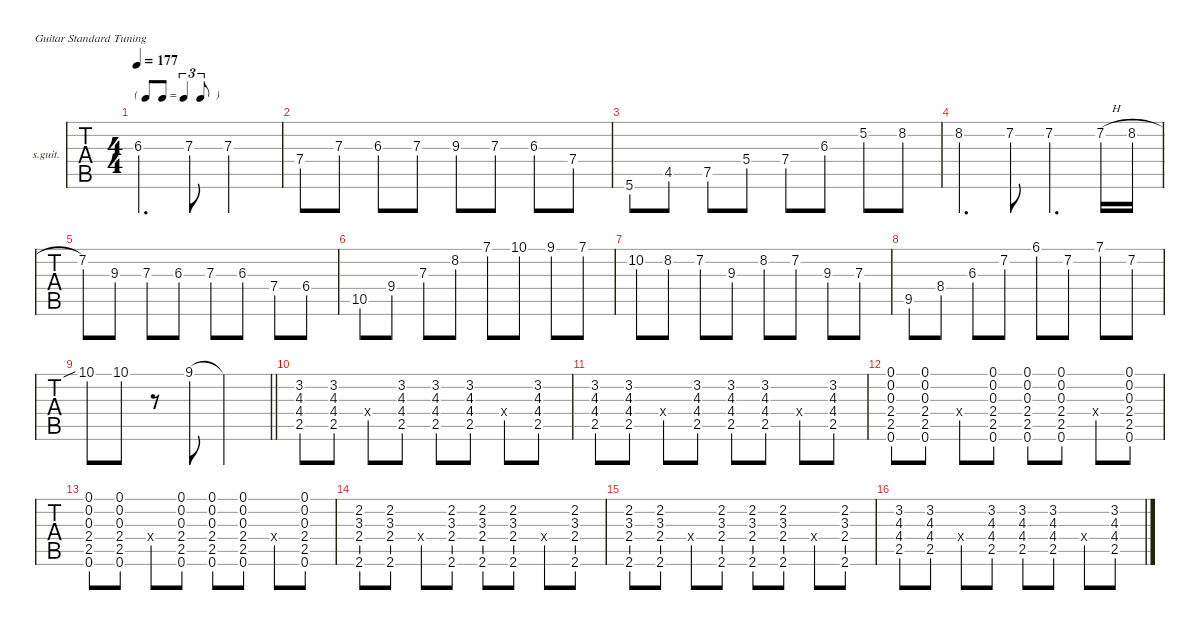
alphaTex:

\hideDynamics
\bracketExtendMode nobrackets
\firstSystemTrackNameOrientation horizontal
\track ("guitar_2" "s.guit.") {instrument acousticguitarsteel}
\staff {tabs}
\tuning (E4 B3 G3 D3 A2 E2)
\ts (4 4)
\tf triplet8th
\tempo 177
\clef g2
\ks bminor
6.3{acc #}.4{d dy f beam Down} 7.3{acc forcenatural}.8{beam Down} 7.3{acc forcenatural}.2{beam Down} |
7.4{acc forcenatural}.8{beam Down} 7.3{acc forcenatural}.8{beam Down} 6.3{acc #}.8{beam Down} 7.3{acc forcenatural}.8{beam Down} 9.3{acc forcenatural}.8{beam Down} 7.3{acc forcenatural}.8{beam Down} 6.3{acc #}.8{beam Down} 7.4{acc forcenatural}.8{beam Down} |
5.6{acc forcenatural}.8{beam Up} 4.5{acc #}.8{beam Up} 7.5{acc forcenatural}.8{beam Up} 5.4{acc forcenatural}.8{beam Up} 7.4{acc forcenatural}.8{beam Down} 6.3{acc #}.8{beam Down} 5.2{acc forcenatural}.8{beam Down} 8.2{acc forcenatural}.8{beam Down} |
8.2{acc forcenatural}.4{d beam Down} 7.2{acc #}.8{beam Down} 7.2{acc #}.4{d beam Down} 7.2{h acc #}.16{beam Down} 8.2{h acc forcenatural}.16{beam Down} |
7.2{acc #}.8{beam Down} 9.3{acc forcenatural}.8{beam Down} 7.3{acc forcenatural}.8{beam Down} 6.3{acc #}.8{beam Down} 7.3{acc forcenatural}.8{beam Down} 6.3{acc #}.8{beam Down} 7.4{acc forcenatural}.8{beam Up} 6.4{acc #}.8{beam Up} |
10.5{acc forcenatural}.8{beam Up} 9.4{acc forcenatural}.8{beam Up} 7.3{acc forcenatural}.8{beam Down} 8.2{acc forcenatural}.8{beam Down} 7.1{acc forcenatural}.8{beam Down} 10.1{acc forcenatural}.8{beam Down} 9.1{acc #}.8{beam Down} 7.1{acc forcenatural}.8{beam Down} |
10.2{acc forcenatural}.8{beam Down} 8.2{acc forcenatural}.8{beam Down} 7.2{acc #}.8{beam Down} 9.3{acc forcenatural}.8{beam Down} 8.2{acc forcenatural}.8{beam Down} 7.2{acc #}.8{beam Down} 9.3{acc forcenatural}.8{beam Down} 7.3{acc forcenatural}.8{beam Down} |
9.5{acc #}.8{beam Up} 8.4{acc #}.8{beam Up} 6.3{acc #}.8{beam Down} 7.2{acc #}.8{beam Down} 6.1{acc #}.8{beam Down} 7.2{acc #}.8{beam Down} 7.1{acc forcenatural}.8{beam Down} 7.2{acc #}.8{beam Down} |
\barLineRight lightlight
10.1{sib acc forcenatural}.8{beam Down} 10.1{acc forcenatural}.8{beam Down} r.8{beam Down} 9.1{acc #}.8{beam Down} 9.1{t acc #}.2{beam Down} |
(3.2{acc forcenatural} 4.3{acc forcenatural} 4.4{acc #} 2.5{acc forcenatural}).8{beam Up} (3.2{acc forcenatural} 4.3{acc forcenatural} 4.4{acc #} 2.5{acc forcenatural}).8{beam Up} 0.4{x acc forcenatural}.8{beam Up} (3.2{acc forcenatural} 4.3{acc forcenatural} 4.4{acc #} 2.5{acc forcenatural}).8{beam Up} (3.2{acc forcenatural} 4.3{acc forcenatural} 4.4{acc #} 2.5{acc forcenatural}).8{beam Up} (3.2{acc forcenatural} 4.3{acc forcenatural} 4.4{acc #} 2.5{acc forcenatural}).8{beam Up} 0.4{x acc forcenatural}.8{beam Up} (3.2{acc forcenatural} 4.3{acc forcenatural} 4.4{acc #} 2.5{acc forcenatural}).8{beam Up} |
(3.2{acc forcenatural} 4.3{acc forcenatural} 4.4{acc #} 2.5{acc forcenatural}).8{beam Up} (3.2{acc forcenatural} 4.3{acc forcenatural} 4.4{acc #} 2.5{acc forcenatural}).8{beam Up} 0.4{x acc forcenatural}.8{beam Up} (3.2{acc forcenatural} 4.3{acc forcenatural} 4.4{acc #} 2.5{acc forcenatural}).8{beam Up} (3.2{acc forcenatural} 4.3{acc forcenatural} 4.4{acc #} 2.5{acc forcenatural}).8{beam Up} (3.2{acc forcenatural} 4.3{acc forcenatural} 4.4{acc #} 2.5{acc forcenatural}).8{beam Up} 0.4{x acc forcenatural}.8{beam Up} (3.2{acc forcenatural} 4.3{acc forcenatural} 4.4{acc #} 2.5{acc forcenatural}).8{beam Up} |
(0.1{acc forcenatural} 0.2{acc forcenatural} 0.3{acc forcenatural} 2.4{acc forcenatural} 2.5{acc forcenatural} 0.6{acc forcenatural}).8{beam Up} (0.1{acc forcenatural} 0.2{acc forcenatural} 0.3{acc forcenatural} 2.4{acc forcenatural} 2.5{acc forcenatural} 0.6{acc forcenatural}).8{beam Up} 0.4{x acc forcenatural}.8{beam Up} (0.1{acc forcenatural} 0.2{acc forcenatural} 0.3{acc forcenatural} 2.4{acc forcenatural} 2.5{acc forcenatural} 0.6{acc forcenatural}).8{beam Up} (0.1{acc forcenatural} 0.2{acc forcenatural} 0.3{acc forcenatural} 2.4{acc forcenatural} 2.5{acc forcenatural} 0.6{acc forcenatural}).8{beam Up} (0.1{acc forcenatural} 0.2{acc forcenatural} 0.3{acc forcenatural} 2.4{acc forcenatural} 2.5{acc forcenatural} 0.6{acc forcenatural}).8{beam Up} 0.4{x acc forcenatural}.8{beam Up} (0.1{acc forcenatural} 0.2{acc forcenatural} 0.3{acc forcenatural} 2.4{acc forcenatural} 2.5{acc forcenatural} 0.6{acc forcenatural}).8{beam Up} |
(0.1{acc forcenatural} 0.2{acc forcenatural} 0.3{acc forcenatural} 2.4{acc forcenatural} 2.5{acc forcenatural} 0.6{acc forcenatural}).8{beam Up} (0.1{acc forcenatural} 0.2{acc forcenatural} 0.3{acc forcenatural} 2.4{acc forcenatural} 2.5{acc forcenatural} 0.6{acc forcenatural}).8{beam Up} 0.4{x acc forcenatural}.8{beam Up} (0.1{acc forcenatural} 0.2{acc forcenatural} 0.3{acc forcenatural} 2.4{acc forcenatural} 2.5{acc forcenatural} 0.6{acc forcenatural}).8{beam Up} (0.1{acc forcenatural} 0.2{acc forcenatural} 0.3{acc forcenatural} 2.4{acc forcenatural} 2.5{acc forcenatural} 0.6{acc forcenatural}).8{beam Up} (0.1{acc forcenatural} 0.2{acc forcenatural} 0.3{acc forcenatural} 2.4{acc forcenatural} 2.5{acc forcenatural} 0.6{acc forcenatural}).8{beam Up} 0.4{x acc forcenatural}.8{beam Up} (0.1{acc forcenatural} 0.2{acc forcenatural} 0.3{acc forcenatural} 2.4{acc forcenatural} 2.5{acc forcenatural} 0.6{acc forcenatural}).8{beam Up} |
(2.2{acc #} 3.3{acc #} 2.4{acc forcenatural} 2.6{acc #}).8{beam Up} (2.2{acc #} 3.3{acc #} 2.4{acc forcenatural} 2.6{acc #}).8{beam Up} 0.4{x acc forcenatural}.8{beam Up} (2.2{acc #} 3.3{acc #} 2.4{acc forcenatural} 2.6{acc #}).8{beam Up} (2.2{acc #} 3.3{acc #} 2.4{acc forcenatural} 2.6{acc #}).8{beam Up} (2.2{acc #} 3.3{acc #} 2.4{acc forcenatural} 2.6{acc #}).8{beam Up} 0.4{x acc forcenatural}.8{beam Up} (2.2{acc #} 3.3{acc #} 2.4{acc forcenatural} 2.6{acc #}).8{beam Up} |
(2.2{acc #} 3.3{acc #} 2.4{acc forcenatural} 2.6{acc #}).8{beam Up} (2.2{acc #} 3.3{acc #} 2.4{acc forcenatural} 2.6{acc #}).8{beam Up} 0.4{x acc forcenatural}.8{beam Up} (2.2{acc #} 3.3{acc #} 2.4{acc forcenatural} 2.6{acc #}).8{beam Up} (2.2{acc #} 3.3{acc #} 2.4{acc forcenatural} 2.6{acc #}).8{beam Up} (2.2{acc #} 3.3{acc #} 2.4{acc forcenatural} 2.6{acc #}).8{beam Up} 0.4{x acc forcenatural}.8{beam Up} (2.2{acc #} 3.3{acc #} 2.4{acc forcenatural} 2.6{acc #}).8{beam Up} |
(3.2{acc forcenatural} 4.3{acc forcenatural} 4.4{acc #} 2.5{acc forcenatural}).8{beam Up} (3.2{acc forcenatural} 4.3{acc forcenatural} 4.4{acc #} 2.5{acc forcenatural}).8{beam Up} 0.4{x acc forcenatural}.8{beam Up} (3.2{acc forcenatural} 4.3{acc forcenatural} 4.4{acc #} 2.5{acc forcenatural}).8{beam Up} (3.2{acc forcenatural} 4.3{acc forcenatural} 4.4{acc #} 2.5{acc forcenatural}).8{beam Up} (3.2{acc forcenatural} 4.3{acc forcenatural} 4.4{acc #} 2.5{acc forcenatural}).8{beam Up} 0.4{x acc forcenatural}.8{beam Up} (3.2{acc forcenatural} 4.3{acc forcenatural} 4.4{acc #} 2.5{acc forcenatural}).8{beam Up}
